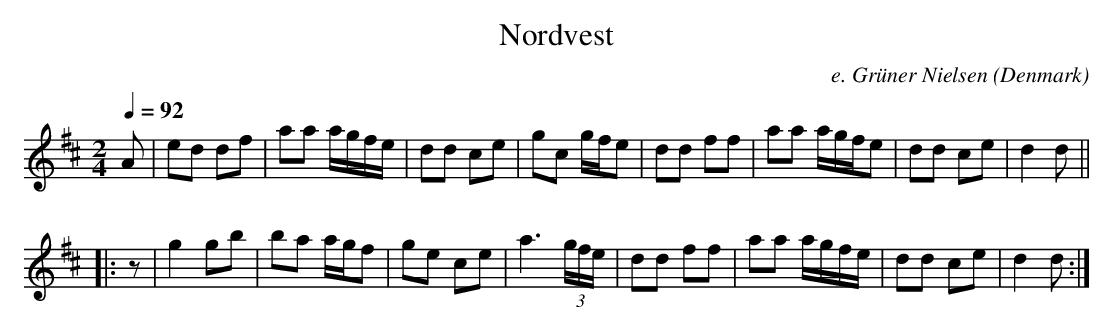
X:1
T:Nordvest
C:e. Grüner Nielsen
L:1/8
M:2/4
O:Denmark
Q:1/4=92
K:D major
A|\
ed df| aa a/g/f/e/| dd ce| gc g/f/e| \
dd ff| aa a/g/f/e| dd ce| d2 d||
|:z|\
g2 gb| ba a/g/f| ge ce| a3 (3:1g/f/e/|\
dd ff| aa a/g/f/e/| dd ce| d2 d:|
